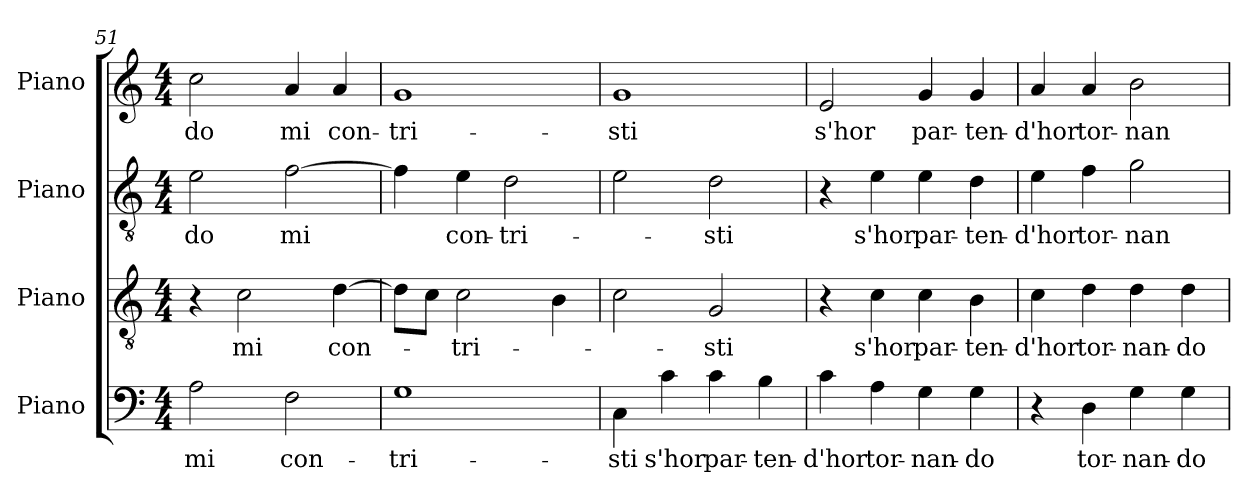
**kern	**text	**kern	**text	**kern	**text	**kern	**text
*part4	*part4	*part3	*part3	*part2	*part2	*part1	*part1
*staff4	*staff4	*staff3	*staff3	*staff2	*staff2	*staff1	*staff1
*I"Piano	*	*I"Piano	*	*I"Piano	*	*I"Piano	*
*I'Pno.	*	*I'Pno.	*	*I'Pno.	*	*I'Pno.	*
*clefF4	*	*clefGv2	*	*clefGv2	*	*clefG2	*
*	*	*ITrd7c12	*	*ITrd7c12	*	*	*
*k[]	*	*k[]	*	*k[]	*	*k[]	*
*C:	*	*C:	*	*C:	*	*C:	*
*M4/4	*	*M4/4	*	*M4/4	*	*M4/4	*
=51	=51	=51	=51	=51	=51	=51	=51
!	!LO:LY:b:color=#000000	!	!	!	!	!	!
!	!	!	!	!	!LO:LY:b:color=#000000	!	!
!	!	!	!	!	!	!	!LO:LY:b:color=#000000
2Ai\	mi	4r	.	2Ei\	-do	2cci\	-do
!	!	!	!LO:LY:b:color=#000000	!	!	!	!
.	.	2Ci\	mi	.	.	.	.
!	!LO:LY:b:color=#000000	!	!	!	!	!	!
!	!	!	!	!	!LO:LY:b:color=#000000	!	!
!	!	!	!	!	!	!	!LO:LY:b:color=#000000
2Fi\	con-	.	.	[2Fi\	mi	4ai/	mi
!	!	!	!LO:LY:b:color=#000000	!	!	!	!
!	!	!	!	!	!	!	!LO:LY:b:color=#000000
.	.	[4Di\	con-	.	.	4ai/	con-
=52	=52	=52	=52	=52	=52	=52	=52
!	!LO:LY:b:color=#000000	!	!	!	!	!	!
!	!	!	!	!	!	!	!LO:LY:b:color=#000000
1Gi	-tri-	8Di\L]	.	4Fi\]	.	1gi	-tri-
.	.	8Ci\J	.	.	.	.	.
!	!	!	!LO:LY:b:color=#000000	!	!	!	!
!	!	!	!	!	!LO:LY:b:color=#000000	!	!
.	.	2Ci\	-tri-	4Ei\	con-	.	.
!	!	!	!	!	!LO:LY:b:color=#000000	!	!
.	.	.	.	2Di\	-tri-	.	.
.	.	4BBi\	.	.	.	.	.
=53	=53	=53	=53	=53	=53	=53	=53
!	!LO:LY:b:color=#000000	!	!	!	!	!	!
!	!	!	!	!	!	!	!LO:LY:b:color=#000000
4Ci\	-sti	2Ci\	.	2Ei\	.	1gi	-sti
!	!LO:LY:b:color=#000000	!	!	!	!	!	!
4ci\	s'hor	.	.	.	.	.	.
!	!LO:LY:b:color=#000000	!	!	!	!	!	!
!	!	!	!LO:LY:b:color=#000000	!	!	!	!
!	!	!	!	!	!LO:LY:b:color=#000000	!	!
4ci\	par-	2GGi/	-sti	2Di\	-sti	.	.
!	!LO:LY:b:color=#000000	!	!	!	!	!	!
4Bi\	-ten-	.	.	.	.	.	.
!!LO:LB:g=z
=54	=54	=54	=54	=54	=54	=54	=54
!	!LO:LY:b:color=#000000	!	!	!	!	!	!
!	!	!	!	!	!	!	!LO:LY:b:color=#000000
4ci\	-d'hor	4r	.	4r	.	2ei/	s'hor
!	!LO:LY:b:color=#000000	!	!	!	!	!	!
!	!	!	!LO:LY:b:color=#000000	!	!	!	!
!	!	!	!	!	!LO:LY:b:color=#000000	!	!
4Ai\	tor-	4Ci\	s'hor	4Ei\	s'hor	.	.
!	!LO:LY:b:color=#000000	!	!	!	!	!	!
!	!	!	!LO:LY:b:color=#000000	!	!	!	!
!	!	!	!	!	!LO:LY:b:color=#000000	!	!
!	!	!	!	!	!	!	!LO:LY:b:color=#000000
4Gi\	-nan-	4Ci\	par-	4Ei\	par-	4gi/	par-
!	!LO:LY:b:color=#000000	!	!	!	!	!	!
!	!	!	!LO:LY:b:color=#000000	!	!	!	!
!	!	!	!	!	!LO:LY:b:color=#000000	!	!
!	!	!	!	!	!	!	!LO:LY:b:color=#000000
4Gi\	-do	4BBi\	-ten-	4Di\	-ten-	4gi/	-ten-
=55	=55	=55	=55	=55	=55	=55	=55
!	!	!	!LO:LY:b:color=#000000	!	!	!	!
!	!	!	!	!	!LO:LY:b:color=#000000	!	!
!	!	!	!	!	!	!	!LO:LY:b:color=#000000
4r	.	4Ci\	-d'hor	4Ei\	-d'hor	4ai/	-d'hor
!	!LO:LY:b:color=#000000	!	!	!	!	!	!
!	!	!	!LO:LY:b:color=#000000	!	!	!	!
!	!	!	!	!	!LO:LY:b:color=#000000	!	!
!	!	!	!	!	!	!	!LO:LY:b:color=#000000
4Di\	tor-	4Di\	tor-	4Fi\	tor-	4ai/	tor-
!	!LO:LY:b:color=#000000	!	!	!	!	!	!
!	!	!	!LO:LY:b:color=#000000	!	!	!	!
!	!	!	!	!	!LO:LY:b:color=#000000	!	!
!	!	!	!	!	!	!	!LO:LY:b:color=#000000
4Gi\	-nan-	4Di\	-nan-	2Gi\	-nan-	2bi\	-nan-
!	!LO:LY:b:color=#000000	!	!	!	!	!	!
!	!	!	!LO:LY:b:color=#000000	!	!	!	!
4Gi\	-do	4Di\	-do	.	.	.	.
=	=	=	=	=	=	=	=
*-	*-	*-	*-	*-	*-	*-	*-
